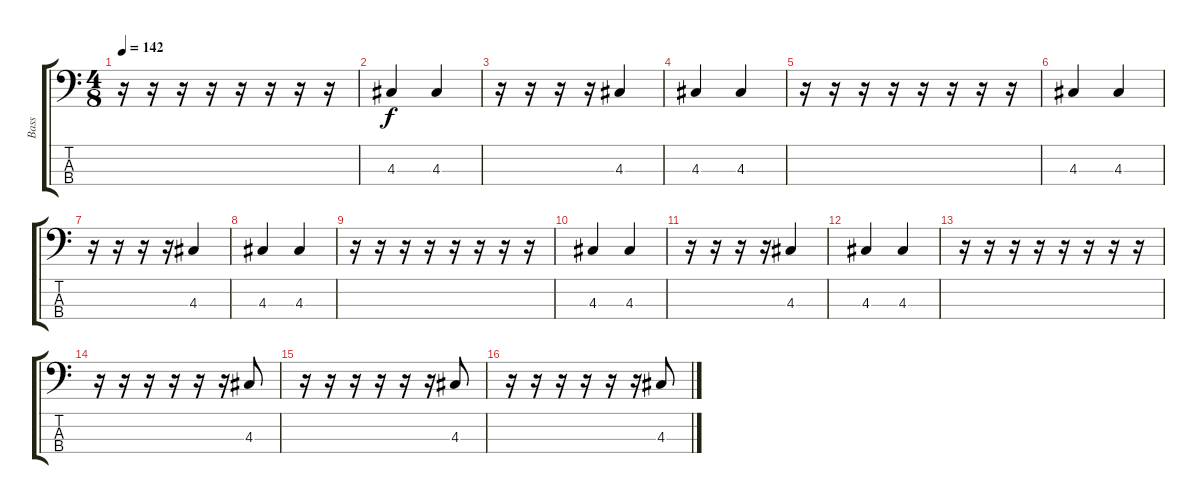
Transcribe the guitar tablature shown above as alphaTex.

\track ("Bass" "Bass") {instrument electricbassfinger}
\staff {score tabs}
\tuning (G2 D2 A1 D1) {hide}
\ts (4 8)
\tempo 142
\clef f4
\ks c
r.16{dy f} r.16 r.16 r.16 r.16 r.16 r.16 r.16 |
4.3.4 4.3.4 |
r.16 r.16 r.16 r.16 4.3.4 |
4.3.4 4.3.4 |
r.16 r.16 r.16 r.16 r.16 r.16 r.16 r.16 |
4.3.4 4.3.4 |
r.16 r.16 r.16 r.16 4.3.4 |
4.3.4 4.3.4 |
r.16 r.16 r.16 r.16 r.16 r.16 r.16 r.16 |
4.3.4 4.3.4 |
r.16 r.16 r.16 r.16 4.3.4 |
4.3.4 4.3.4 |
r.16 r.16 r.16 r.16 r.16 r.16 r.16 r.16 |
r.16 r.16 r.16 r.16 r.16 r.16 4.3.8 |
r.16 r.16 r.16 r.16 r.16 r.16 4.3.8 |
r.16 r.16 r.16 r.16 r.16 r.16 4.3.8
